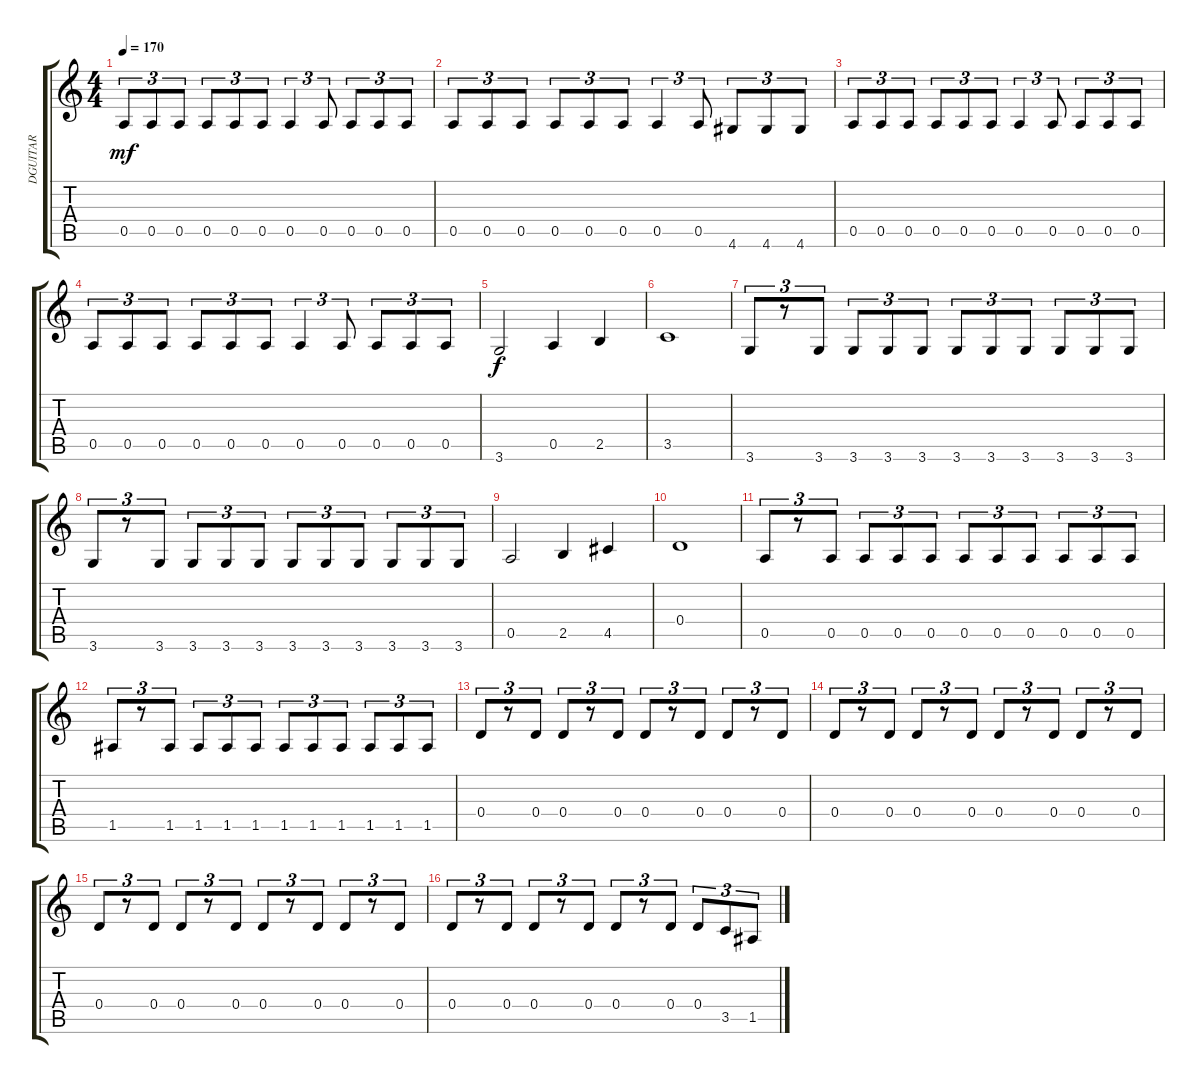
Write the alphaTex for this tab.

\track ("DGUITAR" "DGUITAR") {instrument distortionguitar}
\staff {score tabs}
\tuning (E4 B3 G3 D3 A2 E2) {hide}
\ts (4 4)
\tempo 170
\clef g2
\ks c
0.5.8{tu (3 2) dy mf} 0.5.8{tu (3 2)} 0.5.8{tu (3 2)} 0.5.8{tu (3 2)} 0.5.8{tu (3 2)} 0.5.8{tu (3 2)} 0.5.4{tu (3 2)} 0.5.8{tu (3 2)} 0.5.8{tu (3 2)} 0.5.8{tu (3 2)} 0.5.8{tu (3 2)} |
0.5.8{tu (3 2)} 0.5.8{tu (3 2)} 0.5.8{tu (3 2)} 0.5.8{tu (3 2)} 0.5.8{tu (3 2)} 0.5.8{tu (3 2)} 0.5.4{tu (3 2)} 0.5.8{tu (3 2)} 4.6.8{tu (3 2)} 4.6.8{tu (3 2)} 4.6.8{tu (3 2)} |
0.5.8{tu (3 2)} 0.5.8{tu (3 2)} 0.5.8{tu (3 2)} 0.5.8{tu (3 2)} 0.5.8{tu (3 2)} 0.5.8{tu (3 2)} 0.5.4{tu (3 2)} 0.5.8{tu (3 2)} 0.5.8{tu (3 2)} 0.5.8{tu (3 2)} 0.5.8{tu (3 2)} |
0.5.8{tu (3 2)} 0.5.8{tu (3 2)} 0.5.8{tu (3 2)} 0.5.8{tu (3 2)} 0.5.8{tu (3 2)} 0.5.8{tu (3 2)} 0.5.4{tu (3 2)} 0.5.8{tu (3 2)} 0.5.8{tu (3 2)} 0.5.8{tu (3 2)} 0.5.8{tu (3 2)} |
3.6.2{dy f} 0.5.4 2.5.4 |
3.5.1 |
3.6.8{tu (3 2)} r.8{tu (3 2)} 3.6.8{tu (3 2)} 3.6.8{tu (3 2)} 3.6.8{tu (3 2)} 3.6.8{tu (3 2)} 3.6.8{tu (3 2)} 3.6.8{tu (3 2)} 3.6.8{tu (3 2)} 3.6.8{tu (3 2)} 3.6.8{tu (3 2)} 3.6.8{tu (3 2)} |
3.6.8{tu (3 2)} r.8{tu (3 2)} 3.6.8{tu (3 2)} 3.6.8{tu (3 2)} 3.6.8{tu (3 2)} 3.6.8{tu (3 2)} 3.6.8{tu (3 2)} 3.6.8{tu (3 2)} 3.6.8{tu (3 2)} 3.6.8{tu (3 2)} 3.6.8{tu (3 2)} 3.6.8{tu (3 2)} |
0.5.2 2.5.4 4.5.4 |
0.4.1 |
0.5.8{tu (3 2)} r.8{tu (3 2)} 0.5.8{tu (3 2)} 0.5.8{tu (3 2)} 0.5.8{tu (3 2)} 0.5.8{tu (3 2)} 0.5.8{tu (3 2)} 0.5.8{tu (3 2)} 0.5.8{tu (3 2)} 0.5.8{tu (3 2)} 0.5.8{tu (3 2)} 0.5.8{tu (3 2)} |
1.5.8{tu (3 2)} r.8{tu (3 2)} 1.5.8{tu (3 2)} 1.5.8{tu (3 2)} 1.5.8{tu (3 2)} 1.5.8{tu (3 2)} 1.5.8{tu (3 2)} 1.5.8{tu (3 2)} 1.5.8{tu (3 2)} 1.5.8{tu (3 2)} 1.5.8{tu (3 2)} 1.5.8{tu (3 2)} |
0.4.8{tu (3 2)} r.8{tu (3 2)} 0.4.8{tu (3 2)} 0.4.8{tu (3 2)} r.8{tu (3 2)} 0.4.8{tu (3 2)} 0.4.8{tu (3 2)} r.8{tu (3 2)} 0.4.8{tu (3 2)} 0.4.8{tu (3 2)} r.8{tu (3 2)} 0.4.8{tu (3 2)} |
0.4.8{tu (3 2)} r.8{tu (3 2)} 0.4.8{tu (3 2)} 0.4.8{tu (3 2)} r.8{tu (3 2)} 0.4.8{tu (3 2)} 0.4.8{tu (3 2)} r.8{tu (3 2)} 0.4.8{tu (3 2)} 0.4.8{tu (3 2)} r.8{tu (3 2)} 0.4.8{tu (3 2)} |
0.4.8{tu (3 2)} r.8{tu (3 2)} 0.4.8{tu (3 2)} 0.4.8{tu (3 2)} r.8{tu (3 2)} 0.4.8{tu (3 2)} 0.4.8{tu (3 2)} r.8{tu (3 2)} 0.4.8{tu (3 2)} 0.4.8{tu (3 2)} r.8{tu (3 2)} 0.4.8{tu (3 2)} |
0.4.8{tu (3 2)} r.8{tu (3 2)} 0.4.8{tu (3 2)} 0.4.8{tu (3 2)} r.8{tu (3 2)} 0.4.8{tu (3 2)} 0.4.8{tu (3 2)} r.8{tu (3 2)} 0.4.8{tu (3 2)} 0.4.8{tu (3 2)} 3.5.8{tu (3 2)} 1.5.8{tu (3 2)}
